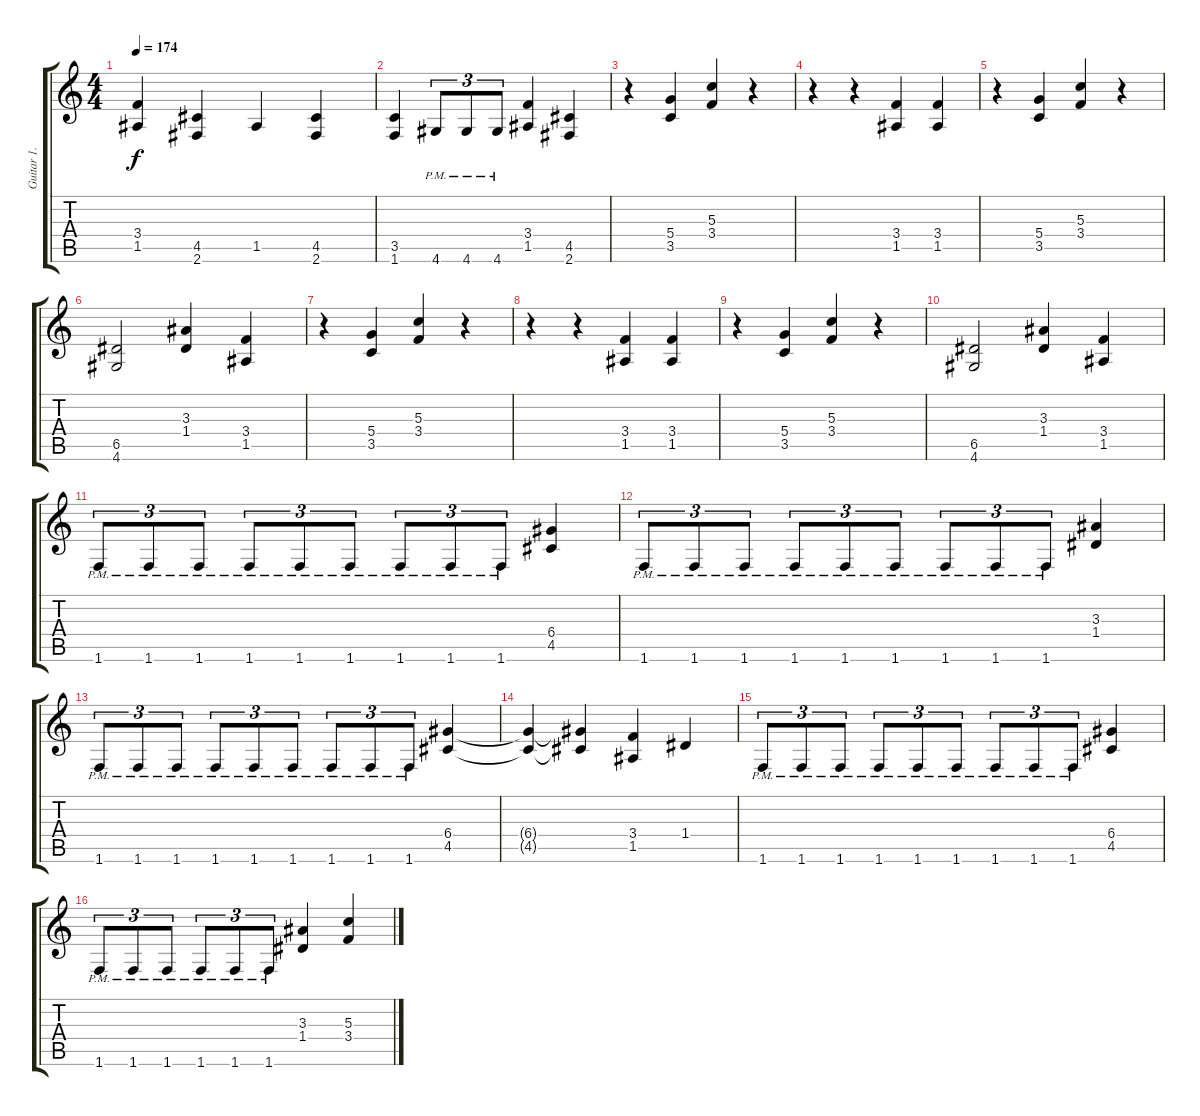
\track ("Guitar 1." "Guitar 1.") {instrument overdrivenguitar}
\staff {score tabs}
\tuning (E4 B3 G3 D3 A2 E2) {hide}
\ts (4 4)
\tempo 174
\clef g2
\ks c
(3.4 1.5).4{dy f} (4.5 2.6).4 1.5.4 (4.5 2.6).4 |
(3.5 1.6).4 4.6{pm}.8{tu (3 2)} 4.6{pm}.8{tu (3 2)} 4.6{pm}.8{tu (3 2)} (3.4 1.5).4 (4.5 2.6).4 |
r.4 (5.4 3.5).4 (5.3 3.4).4 r.4 |
r.4 r.4 (3.4 1.5).4 (3.4 1.5).4 |
r.4 (5.4 3.5).4 (5.3 3.4).4 r.4 |
(6.5 4.6).2 (3.3 1.4).4 (3.4 1.5).4 |
r.4 (5.4 3.5).4 (5.3 3.4).4 r.4 |
r.4 r.4 (3.4 1.5).4 (3.4 1.5).4 |
r.4 (5.4 3.5).4 (5.3 3.4).4 r.4 |
(6.5 4.6).2 (3.3 1.4).4 (3.4 1.5).4 |
1.6{pm}.8{tu (3 2)} 1.6{pm}.8{tu (3 2)} 1.6{pm}.8{tu (3 2)} 1.6{pm}.8{tu (3 2)} 1.6{pm}.8{tu (3 2)} 1.6{pm}.8{tu (3 2)} 1.6{pm}.8{tu (3 2)} 1.6{pm}.8{tu (3 2)} 1.6{pm}.8{tu (3 2)} (6.4 4.5).4 |
1.6{pm}.8{tu (3 2)} 1.6{pm}.8{tu (3 2)} 1.6{pm}.8{tu (3 2)} 1.6{pm}.8{tu (3 2)} 1.6{pm}.8{tu (3 2)} 1.6{pm}.8{tu (3 2)} 1.6{pm}.8{tu (3 2)} 1.6{pm}.8{tu (3 2)} 1.6{pm}.8{tu (3 2)} (3.3 1.4).4 |
1.6{pm}.8{tu (3 2)} 1.6{pm}.8{tu (3 2)} 1.6{pm}.8{tu (3 2)} 1.6{pm}.8{tu (3 2)} 1.6{pm}.8{tu (3 2)} 1.6{pm}.8{tu (3 2)} 1.6{pm}.8{tu (3 2)} 1.6{pm}.8{tu (3 2)} 1.6{pm}.8{tu (3 2)} (6.4 4.5).4 |
(6.4{t} 4.5{t}).4 (6.4{t} 4.5{t}).4 (3.4 1.5).4 1.4.4 |
1.6{pm}.8{tu (3 2)} 1.6{pm}.8{tu (3 2)} 1.6{pm}.8{tu (3 2)} 1.6{pm}.8{tu (3 2)} 1.6{pm}.8{tu (3 2)} 1.6{pm}.8{tu (3 2)} 1.6{pm}.8{tu (3 2)} 1.6{pm}.8{tu (3 2)} 1.6{pm}.8{tu (3 2)} (6.4 4.5).4 |
1.6{pm}.8{tu (3 2)} 1.6{pm}.8{tu (3 2)} 1.6{pm}.8{tu (3 2)} 1.6{pm}.8{tu (3 2)} 1.6{pm}.8{tu (3 2)} 1.6{pm}.8{tu (3 2)} (3.3 1.4).4 (5.3 3.4).4
